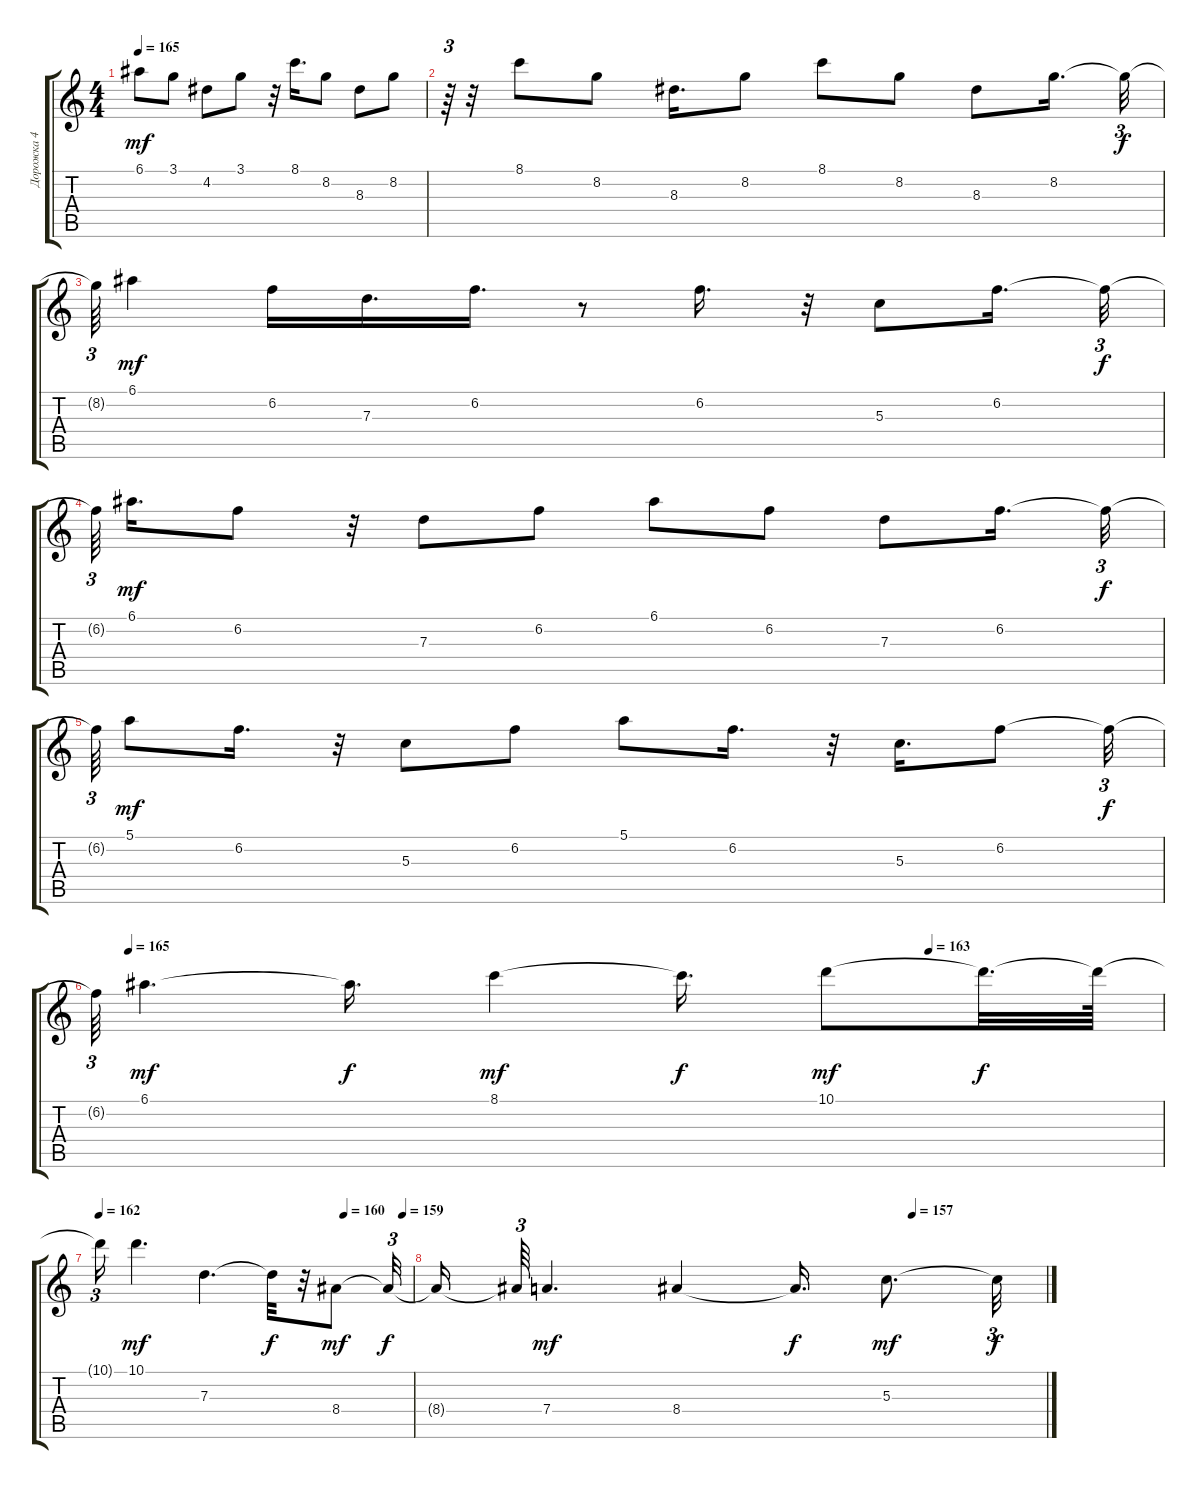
\track ("Дорожка 4" "Дорожка 4") {instrument overdrivenguitar}
\staff {score tabs}
\tuning (E4 B3 G3 D3 A2 E2) {hide}
\ts (4 4)
\tempo 165
\clef g2
\ks c
6.1.8{dy mf} 3.1.8 4.2.8 3.1.8 r.32 8.1.16{d} 8.2.8 8.3.8 8.2.8 |
r.64{tu (3 2)} r.32 8.1.8 8.2.8 8.3.16{d} 8.2.8 8.1.8 8.2.8 8.3.8 8.2.16{d} 8.2{t}.32{tu (3 2) dy f} |
8.2{t}.64{tu (3 2)} 6.1.4{dy mf} 6.2.16 7.3.16{d} 6.2.16{d} r.8 6.2.16{d} r.32 5.3.8 6.2.16{d} 6.2{t}.32{tu (3 2) dy f} |
6.2{t}.64{tu (3 2) beam splitsecondary} 6.1.16{d dy mf} 6.2.8 r.32 7.3.8 6.2.8 6.1.8 6.2.8 7.3.8 6.2.16{d} 6.2{t}.32{tu (3 2) dy f} |
6.2{t}.64{tu (3 2)} 5.1.8{dy mf} 6.2.16{d} r.32 5.3.8 6.2.8 5.1.8 6.2.16{d} r.32 5.3.16{d} 6.2.8 6.2{t}.32{tu (3 2) dy f} |
\tempo (165 0.03125)
\tempo (163 0.78125)
6.2{t}.64{tu (3 2)} 6.1.4{d dy mf} 6.1{t}.16{d dy f} 8.1.4{dy mf} 8.1{t}.16{d dy f} 10.1.8{dy mf} 10.1{t}.32{d dy f} 10.1{t}.64 |
\tempo 162
\tempo (160 0.78125)
\tempo (159 0.96875)
10.1{t}.16{tu (3 2)} 10.1.4{d dy mf} 7.3.4{d} 7.3{t}.32{dy f} r.32 8.4.8{dy mf} 8.4{t}.32{tu (3 2) dy f} |
\tempo (157 0.78125)
8.4{t}.16 8.4{t}.64{tu (3 2)} 7.4.4{d dy mf} 8.4.4 8.4{t}.16{d dy f} 5.3.8{d dy mf} 5.3{t}.32{tu (3 2) dy f}
